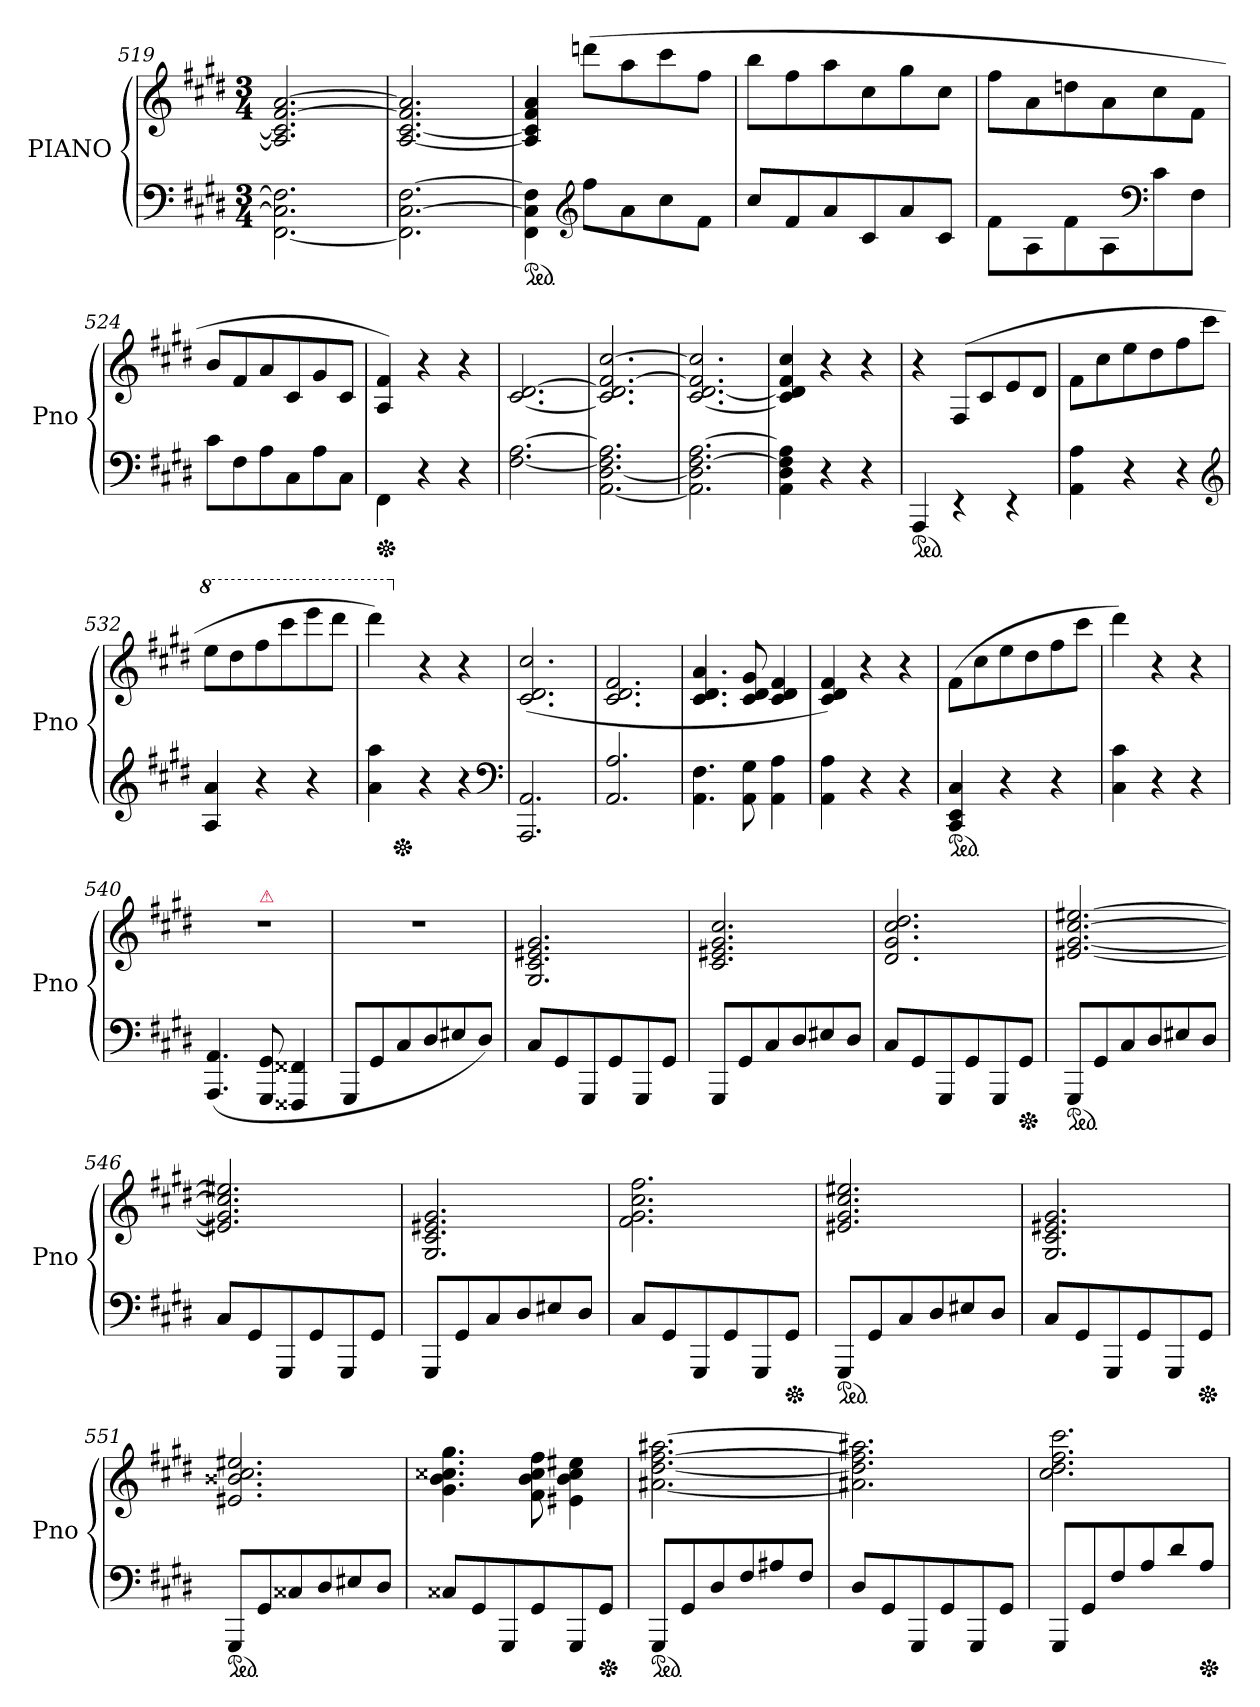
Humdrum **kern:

**kern	**kern
*part1	*part1
*staff2	*staff1
*I"PIANO	*
*I'Pno	*
*clefF4	*clefG2
*k[f#c#g#d#]	*k[f#c#g#d#]
*M3/4	*M3/4
=519	=519
[2.FF#\ 2.C#]\ 2.F#]\	2.A]/ 2.c#]/ [2.f#/ [2.a/
=520	=520
2.FF#]\ [2.C#\ [2.F#\	[2.A/ [2.c#/ 2.f#]/ 2.a]/
=521	=521
*ped	*
4FF#\ 4C#]\ 4F#]\	4A]/ 4c#]/ 4f#/ 4a/
*clefG2	*
8ff#L	(>8dddnL
8a	8aa
8cc#	8ccc#
8f#J	8ff#J
=522	=522
8cc#L	8bbL
8f#	8ff#
8a	8aa
8c#	8cc#
8a	8gg#
8c#J	8cc#J
=523	=523
8f#L	8ff#L
8A\	8a
8f#	8ddn
8A	8a
*clefF4	*
8c#	8cc#
8F#J	8f#J
=524	=524
8c#L	8bL
8F#	8f#
8A	8a
8C#	8c#
8A	8g#
8C#J	8c#J
=525	=525
*Xped	*
4FF#\	4A/ 4f#/)
4r	4r
4r	4r
=526	=526
[2.F# [2.A	[2.c# [2.d#
=527	=527
[2.AA [2.D# 2.F#] 2.A]	2.c#] 2.d#] [2.f# [2.cc#
=528	=528
2.AA] 2.D#] [2.F# [2.A	[2.c# [2.d# 2.f#] 2.cc#]
=529	=529
4AA 4D# 4F#] 4A]	4c#] 4d#] 4f# 4cc#
4r	4r
4r	4r
=530	=530
*ped	*
4AAA	4r
4rEE	(>8F#/L
.	8c#
4rEE	8e
.	8d#J
=531	=531
4AA 4A	8f#L
.	8cc#
4r	8ee
.	8dd#
4r	8ff#
.	8ccc#J
*clefG2	*
=532	=532
*	*8va
4A 4a	8eeeL
.	8ddd#
4r	8fff#
.	8cccc#
4r	8eeee
.	8dddd#J
=533	=533
*	*^
4a 4aa	4dddd#)	8ryy
*Xped	*	*
.	.	2ryy
*	*X8va	*
4r	4r	.
4r	4r	.
.	.	8ryy
*clefF4	*	*
*	*v	*v
=534	=534
2.AAA 2.AA	(>2.c# 2.d# 2.cc#
=535	=535
2.AA/ 2.A/	2.c# 2.d# 2.f#
=536	=536
4.AA\ 4.F#\	4.c# 4.d# 4.a
8AA 8G#	8c# 8d# 8g#
4AA 4A	4c# 4d# 4f#
=537	=537
4AA 4A	4c# 4d# 4f#)
4r	4r
4r	4r
=538	=538
*ped	*
4CC# 4EE 4C#	(>8f#L
.	8cc#
4r	8ee
.	8dd#
4r	8ff#
.	8ccc#J
=539	=539
4C# 4c#	4ddd#)
4r	4r
4r	4r
=540	=540
*	*^
(>4.AAA 4.AA	2.r	4.ryy
!	!	!LO:TX:a:color=crimson:t=⚠
8GGG# 8GG#	.	4.ryy
4FFF##X 4FF##X	.	.
*	*v	*v
=541	=541
8GGG#L	2.rdd
8GG#	.
8C#	.
8D#	.
8E#X	.
8D#J)	.
=542	=542
8C#L	2.G# 2.c# 2.e#X 2.g#
8GG#	.
8GGG#	.
8GG#	.
8GGG#	.
8GG#J	.
=543	=543
8GGG#L	2.c# 2.e#X 2.g# 2.cc#
8GG#	.
8C#	.
8D#	.
8E#X	.
8D#J	.
=544	=544
8C#L	2.d# 2.g# 2.cc# 2.dd#
8GG#	.
8GGG#	.
8GG#	.
8GGG#	.
*Xped	*
8GG#J	.
=545	=545
*ped	*
8GGG#L	[2.e#X [2.g# [2.cc# [2.ee#X
8GG#	.
8C#	.
8D#	.
8E#X	.
8D#J	.
=546	=546
8C#L	2.e#X] 2.g#] 2.cc#] 2.ee#X]
8GG#	.
8GGG#	.
8GG#	.
8GGG#	.
8GG#J	.
=547	=547
8GGG#L	2.G# 2.c# 2.e#X 2.g#
8GG#	.
8C#	.
8D#	.
8E#X	.
8D#J	.
=548	=548
8C#L	2.f# 2.g# 2.cc# 2.ff#
8GG#	.
8GGG#	.
8GG#	.
8GGG#	.
*Xped	*
8GG#J	.
=549	=549
*ped	*
8GGG#L	2.e#X 2.g# 2.cc# 2.ee#X
8GG#	.
8C#	.
8D#	.
8E#X	.
8D#J	.
=550	=550
8C#L	2.G# 2.c# 2.e#X 2.g#
8GG#	.
8GGG#	.
8GG#	.
8GGG#	.
*Xped	*
8GG#J	.
=551	=551
*ped	*
8GGG#L	2.e#X 2.b##X 2.cc# 2.ee#X
8GG#	.
8C##X	.
8D#	.
8E#X	.
8D#J	.
=552	=552
8C##XL	4.g# 4.b 4.cc##X 4.gg#
8GG#	.
8GGG#	.
8GG#	8f# 8b 8cc## 8ff#
8GGG#	4e#X\ 4b\ 4cc##\ 4ee#X\
*Xped	*
8GG#J	.
=553	=553
*ped	*
8GGG#L	[2.a#X [2.dd# [2.ff# [2.aa#X
8GG#	.
8D#	.
8F#	.
8A#X	.
8F#J	.
=554	=554
8D#L	2.a#X] 2.dd#] 2.ff#] 2.aa#X]
8GG#	.
8GGG#	.
8GG#	.
8GGG#	.
8GG#J	.
=555	=555
8GGG#/L	2.cc# 2.dd# 2.ff# 2.ccc#
8GG#	.
8F#	.
8A	.
8d#	.
*Xped	*
8AJ	.
=	=
*-	*-
